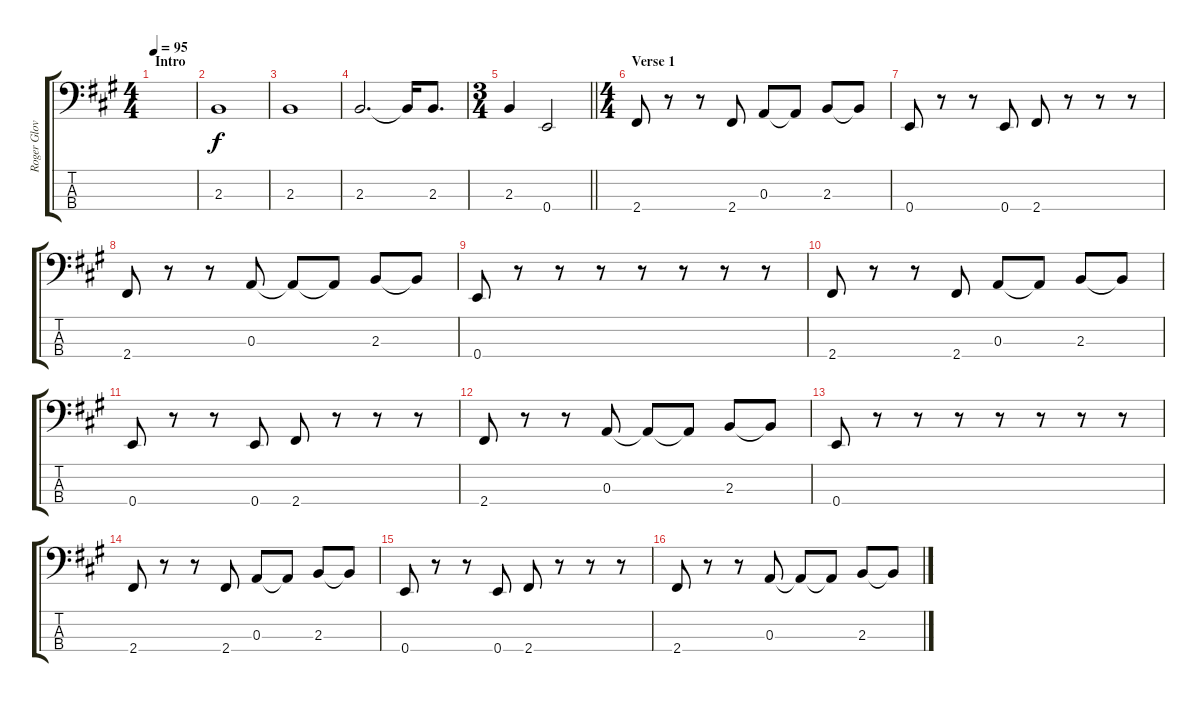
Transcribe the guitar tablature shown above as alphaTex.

\track ("Roger Glover" "Roger Glov") {instrument electricbassfinger}
\staff {score tabs}
\tuning (G2 D2 A1 E1) {hide}
\ts (4 4)
\section ("" "Intro")
\tempo 95
\clef f4
\ks f#minor
|
2.3.1 |
2.3.1 |
2.3.2{d} 2.3{t}.16 2.3.8{d} |
\ts (3 4)
\barLineRight lightlight
2.3.4 0.4.2 |
\ts (4 4)
\section ("" "Verse 1")
2.4.8 r.8 r.8 2.4.8 0.3.8 0.3{t}.8 2.3.8 2.3{t}.8 |
0.4.8 r.8 r.8 0.4.8 2.4.8 r.8 r.8 r.8 |
2.4.8 r.8 r.8 0.3.8 0.3{t}.8 0.3{t}.8 2.3.8 2.3{t}.8 |
0.4.8 r.8 r.8 r.8 r.8 r.8 r.8 r.8 |
2.4.8 r.8 r.8 2.4.8 0.3.8 0.3{t}.8 2.3.8 2.3{t}.8 |
0.4.8 r.8 r.8 0.4.8 2.4.8 r.8 r.8 r.8 |
2.4.8 r.8 r.8 0.3.8 0.3{t}.8 0.3{t}.8 2.3.8 2.3{t}.8 |
0.4.8 r.8 r.8 r.8 r.8 r.8 r.8 r.8 |
2.4.8 r.8 r.8 2.4.8 0.3.8 0.3{t}.8 2.3.8 2.3{t}.8 |
0.4.8 r.8 r.8 0.4.8 2.4.8 r.8 r.8 r.8 |
2.4.8 r.8 r.8 0.3.8 0.3{t}.8 0.3{t}.8 2.3.8 2.3{t}.8
